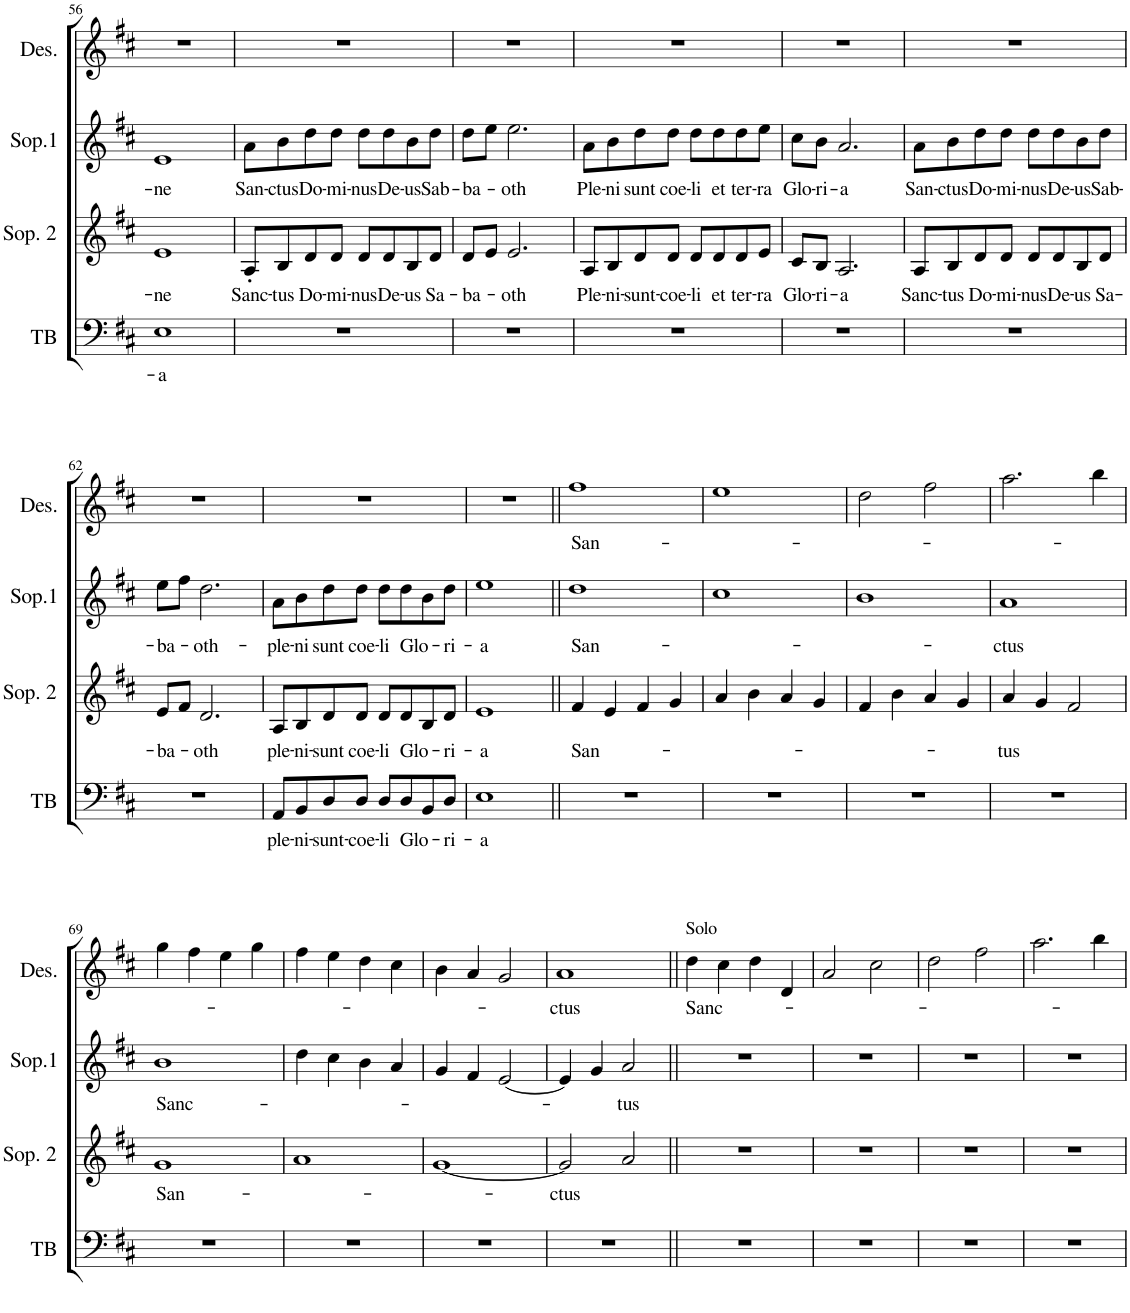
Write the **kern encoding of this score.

**kern	**text	**kern	**text	**kern	**text	**kern	**text
*part4	*part4	*part3	*part3	*part2	*part2	*part1	*part1
*staff4	*staff4	*staff3	*staff3	*staff2	*staff2	*staff1	*staff1
*I"Men	*	*I"Soprano 2	*	*I"Soprano 1	*	*I"Descant	*
*	*	*I'Sop. 2	*	*I'Sop.1	*	*I'Des.	*
!!LO:PB:g=z
*clefF4	*	*clefG2	*	*clefG2	*	*clefG2	*
*k[f#c#]	*	*k[f#c#]	*	*k[f#c#]	*	*k[f#c#]	*
*M2/2	*	*M2/2	*	*M2/2	*	*M2/2	*
*met(c|)	*	*met(c|)	*	*met(c|)	*	*met(c|)	*
=56	=56	=56	=56	=56	=56	=56	=56
!	!LO:LY:b	!	!LO:LY:b	!	!LO:LY:b	!	!
1E	-a	1e	-ne	1e	-ne	1r	.
=57	=57	=57	=57	=57	=57	=57	=57
!	!	!	!LO:LY:b	!	!LO:LY:b	!	!
1r	.	8A'/L	Sanc-	8a\L	San-	1r	.
!	!	!	!LO:LY:b	!	!LO:LY:b	!	!
.	.	8B/	-tus	8b\	-ctus	.	.
!	!	!	!LO:LY:b	!	!LO:LY:b	!	!
.	.	8d/	Do-	8dd\	Do-	.	.
!	!	!	!LO:LY:b	!	!LO:LY:b	!	!
.	.	8d/J	-mi-	8dd\J	-mi-	.	.
!	!	!	!LO:LY:b	!	!LO:LY:b	!	!
.	.	8d/L	-nus	8dd\L	-nus	.	.
!	!	!	!LO:LY:b	!	!LO:LY:b	!	!
.	.	8d/	De-	8dd\	De-	.	.
!	!	!	!LO:LY:b	!	!LO:LY:b	!	!
.	.	8B/	-us	8b\	-us	.	.
!	!	!	!LO:LY:b	!	!LO:LY:b	!	!
.	.	8d/J	Sa-	8dd\J	Sab-	.	.
=58	=58	=58	=58	=58	=58	=58	=58
!	!	!	!LO:LY:b	!	!LO:LY:b	!	!
1r	.	8d/L	-ba-	8dd\L	-ba-	1r	.
.	.	8e/J	.	8ee\J	.	.	.
!	!	!	!LO:LY:b	!	!LO:LY:b	!	!
.	.	2.e/	-oth	2.ee\	-oth	.	.
=59	=59	=59	=59	=59	=59	=59	=59
!	!	!	!LO:LY:b	!	!LO:LY:b	!	!
1r	.	8A/L	Ple-	8a\L	Ple-	1r	.
!	!	!	!LO:LY:b	!	!LO:LY:b	!	!
.	.	8B/	-ni-	8b\	-ni	.	.
!	!	!	!LO:LY:b	!	!LO:LY:b	!	!
.	.	8d/	-sunt-	8dd\	sunt	.	.
!	!	!	!LO:LY:b	!	!LO:LY:b	!	!
.	.	8d/J	-coe-	8dd\J	coe-	.	.
!	!	!	!LO:LY:b	!	!LO:LY:b	!	!
.	.	8d/L	-li	8dd\L	-li	.	.
!	!	!	!LO:LY:b	!	!LO:LY:b	!	!
.	.	8d/	et	8dd\	et	.	.
!	!	!	!LO:LY:b	!	!LO:LY:b	!	!
.	.	8d/	ter-	8dd\	ter-	.	.
!	!	!	!LO:LY:b	!	!LO:LY:b	!	!
.	.	8e/J	-ra	8ee\J	-ra	.	.
=60	=60	=60	=60	=60	=60	=60	=60
!	!	!	!LO:LY:b	!	!LO:LY:b	!	!
1r	.	8c#/L	Glo-	8cc#\L	Glo-	1r	.
!	!	!	!LO:LY:b	!	!LO:LY:b	!	!
.	.	8B/J	-ri-	8b\J	-ri-	.	.
!	!	!	!LO:LY:b	!	!LO:LY:b	!	!
.	.	2.A/	-a	2.a/	-a	.	.
=61	=61	=61	=61	=61	=61	=61	=61
!	!	!	!LO:LY:b	!	!LO:LY:b	!	!
1r	.	8A/L	Sanc-	8a\L	San-	1r	.
!	!	!	!LO:LY:b	!	!LO:LY:b	!	!
.	.	8B/	-tus	8b\	-ctus	.	.
!	!	!	!LO:LY:b	!	!LO:LY:b	!	!
.	.	8d/	Do-	8dd\	Do-	.	.
!	!	!	!LO:LY:b	!	!LO:LY:b	!	!
.	.	8d/J	-mi-	8dd\J	-mi-	.	.
!	!	!	!LO:LY:b	!	!LO:LY:b	!	!
.	.	8d/L	-nus	8dd\L	-nus	.	.
!	!	!	!LO:LY:b	!	!LO:LY:b	!	!
.	.	8d/	De-	8dd\	De-	.	.
!	!	!	!LO:LY:b	!	!LO:LY:b	!	!
.	.	8B/	-us	8b\	-us	.	.
!	!	!	!LO:LY:b	!	!LO:LY:b	!	!
.	.	8d/J	Sa-	8dd\J	Sab-	.	.
!!LO:LB:g=z
=62	=62	=62	=62	=62	=62	=62	=62
!	!	!	!LO:LY:b	!	!LO:LY:b	!	!
1r	.	8e/L	-ba-	8ee\L	-ba-	1r	.
.	.	8f#/J	.	8ff#\J	.	.	.
!	!	!	!LO:LY:b	!	!LO:LY:b	!	!
.	.	2.d/	-oth	2.dd\	-oth-	.	.
=63	=63	=63	=63	=63	=63	=63	=63
!	!LO:LY:b	!	!LO:LY:b	!	!LO:LY:b	!	!
8AA/L	ple-	8A/L	ple-	8a\L	ple-	1r	.
!	!LO:LY:b	!	!LO:LY:b	!	!LO:LY:b	!	!
8BB/	-ni-	8B/	-ni-	8b\	-ni	.	.
!	!LO:LY:b	!	!LO:LY:b	!	!LO:LY:b	!	!
8D/	-sunt-	8d/	-sunt	8dd\	sunt	.	.
!	!LO:LY:b	!	!LO:LY:b	!	!LO:LY:b	!	!
8D/J	-coe-	8d/J	coe-	8dd\J	coe-	.	.
!	!LO:LY:b	!	!LO:LY:b	!	!LO:LY:b	!	!
8D/L	-li	8d/L	-li	8dd\L	-li	.	.
!	!LO:LY:b	!	!LO:LY:b	!	!LO:LY:b	!	!
8D/	Glo-	8d/	Glo-	8dd\	Glo-	.	.
8BB/	.	8B/	.	8b\	.	.	.
!	!LO:LY:b	!	!LO:LY:b	!	!LO:LY:b	!	!
8D/J	-ri-	8d/J	-ri-	8dd\J	ri-	.	.
=64	=64	=64	=64	=64	=64	=64	=64
!	!LO:LY:b	!	!LO:LY:b	!	!LO:LY:b	!	!
1E	-a	1e	-a	1ee	-a	1r	.
=65||	=65||	=65||	=65||	=65||	=65||	=65||	=65||
!	!	!	!LO:LY:b	!	!LO:LY:b	!	!LO:LY:b
1r	.	4f#/	San-	1dd	San-	1ff#	San-
.	.	4e/	.	.	.	.	.
.	.	4f#/	.	.	.	.	.
.	.	4g/	.	.	.	.	.
=66	=66	=66	=66	=66	=66	=66	=66
1r	.	4a/	.	1cc#	.	1ee	.
.	.	4b\	.	.	.	.	.
.	.	4a/	.	.	.	.	.
.	.	4g/	.	.	.	.	.
=67	=67	=67	=67	=67	=67	=67	=67
1r	.	4f#/	.	1b	.	2dd\	.
.	.	4b\	.	.	.	.	.
.	.	4a/	.	.	.	2ff#\	.
.	.	4g/	.	.	.	.	.
=68	=68	=68	=68	=68	=68	=68	=68
!	!	!	!LO:LY:b	!	!LO:LY:b	!	!
1r	.	4a/	tus	1a	-ctus	2.aa\	.
.	.	4g/	.	.	.	.	.
.	.	2f#/	.	.	.	.	.
.	.	.	.	.	.	4bb\	.
!!LO:LB:g=z
=69	=69	=69	=69	=69	=69	=69	=69
!	!	!	!LO:LY:b	!	!LO:LY:b	!	!
1r	.	1g	San-	1b	Sanc-	4gg\	.
.	.	.	.	.	.	4ff#\	.
.	.	.	.	.	.	4ee\	.
.	.	.	.	.	.	4gg\	.
=70	=70	=70	=70	=70	=70	=70	=70
1r	.	1a	.	4dd\	.	4ff#\	.
.	.	.	.	4cc#\	.	4ee\	.
.	.	.	.	4b\	.	4dd\	.
.	.	.	.	4a/	.	4cc#\	.
=71	=71	=71	=71	=71	=71	=71	=71
1r	.	[1g	.	4g/	.	4b\	.
.	.	.	.	4f#/	.	4a/	.
.	.	.	.	[2e/	.	2g/	.
=72	=72	=72	=72	=72	=72	=72	=72
!	!	!	!LO:LY:b	!	!	!	!LO:LY:b
1r	.	2g/]	-ctus	4e/]	.	1a	-ctus
.	.	.	.	4g/	.	.	.
!	!	!	!	!	!LO:LY:b	!	!
.	.	2a/	.	2a/	-tus	.	.
=73||	=73||	=73||	=73||	=73||	=73||	=73||	=73||
!	!	!	!	!	!	!LO:TX:a:t=Solo	!
!	!	!	!	!	!	!	!LO:LY:b
1r	.	1r	.	1r	.	4dd\	Sanc-
.	.	.	.	.	.	4cc#\	.
.	.	.	.	.	.	4dd\	.
.	.	.	.	.	.	4d/	.
=74	=74	=74	=74	=74	=74	=74	=74
1r	.	1r	.	1r	.	2a/	.
.	.	.	.	.	.	2cc#\	.
=75	=75	=75	=75	=75	=75	=75	=75
1r	.	1r	.	1r	.	2dd\	.
.	.	.	.	.	.	2ff#\	.
=76	=76	=76	=76	=76	=76	=76	=76
1r	.	1r	.	1r	.	2.aa\	.
.	.	.	.	.	.	4bb\	.
=	=	=	=	=	=	=	=
*-	*-	*-	*-	*-	*-	*-	*-
